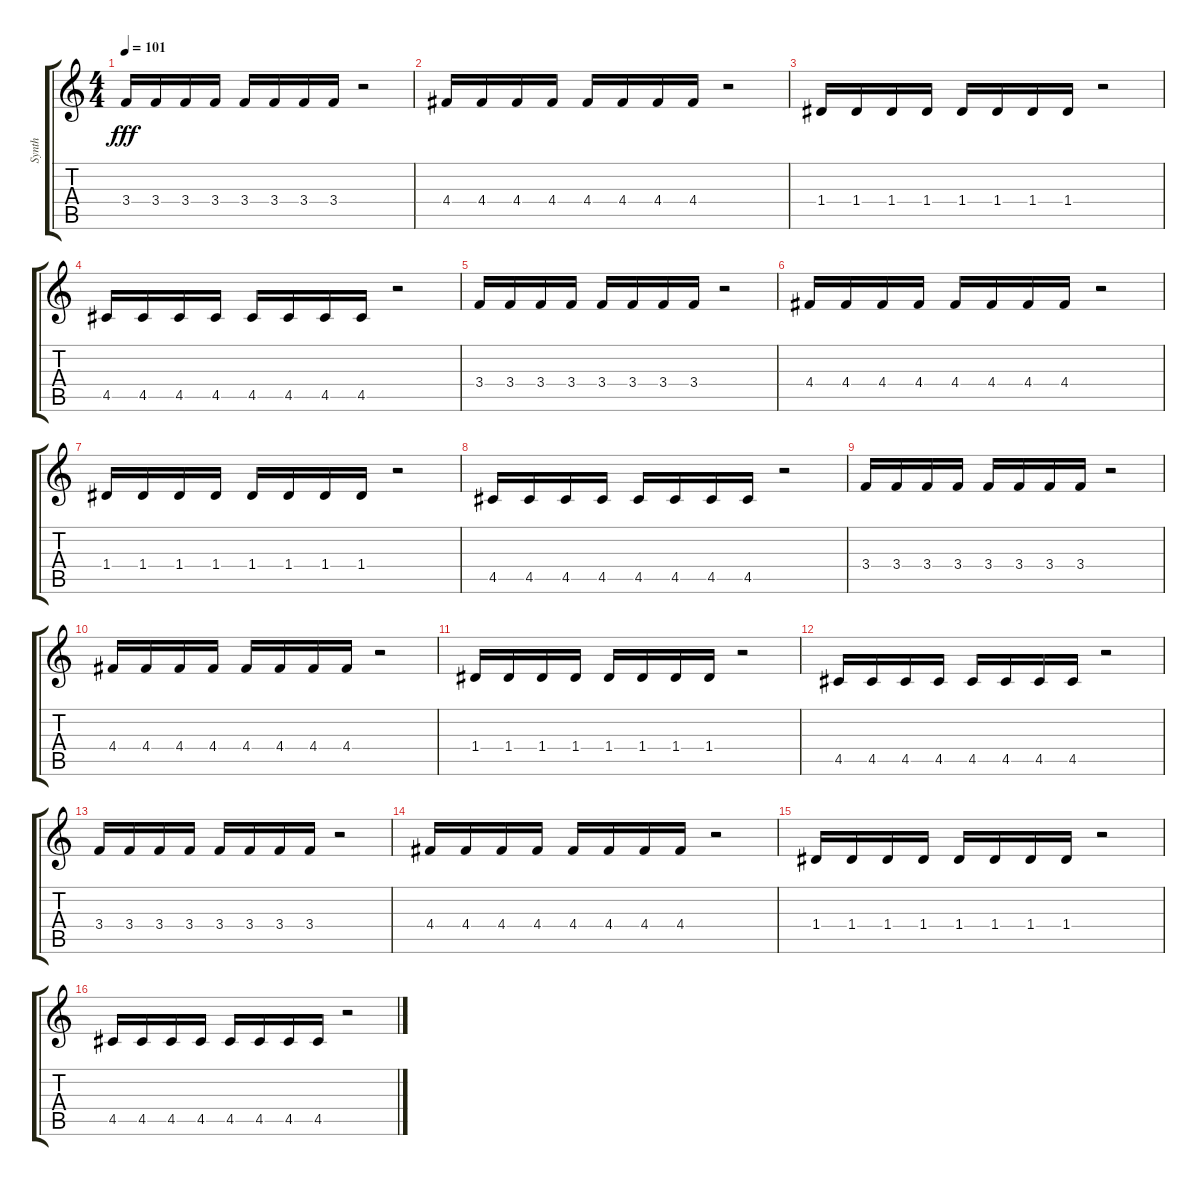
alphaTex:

\track ("Synth" "Synth") {instrument synthbass2}
\staff {score tabs}
\tuning (E4 B3 G3 D3 A2 E2) {hide}
\ts (4 4)
\tempo 101
\clef g2
\ks c
3.4.16{dy fff volume 10} 3.4.16{volume 10} 3.4.16{volume 8} 3.4.16{volume 8} 3.4.16{volume 6} 3.4.16{volume 5} 3.4.16{volume 3} 3.4.16{volume 3} r.2 |
4.4.16{volume 10} 4.4.16{volume 9} 4.4.16{volume 8} 4.4.16{volume 8} 4.4.16{volume 7} 4.4.16{volume 6} 4.4.16{volume 5} 4.4.16{volume 3} r.2 |
1.4.16{volume 9} 1.4.16{volume 8} 1.4.16{volume 8} 1.4.16{volume 8} 1.4.16{volume 6} 1.4.16{volume 5} 1.4.16{volume 4} 1.4.16{volume 3} r.2 |
4.5.16{volume 9} 4.5.16{volume 9} 4.5.16{volume 8} 4.5.16{volume 6} 4.5.16{volume 6} 4.5.16{volume 4} 4.5.16{volume 4} 4.5.16{volume 3} r.2 |
3.4.16{volume 10} 3.4.16{volume 10} 3.4.16{volume 8} 3.4.16{volume 8} 3.4.16{volume 6} 3.4.16{volume 5} 3.4.16{volume 3} 3.4.16{volume 3} r.2 |
4.4.16{volume 10} 4.4.16{volume 9} 4.4.16{volume 8} 4.4.16{volume 8} 4.4.16{volume 7} 4.4.16{volume 6} 4.4.16{volume 5} 4.4.16{volume 3} r.2 |
1.4.16{volume 9} 1.4.16{volume 8} 1.4.16{volume 8} 1.4.16{volume 8} 1.4.16{volume 6} 1.4.16{volume 5} 1.4.16{volume 4} 1.4.16{volume 3} r.2 |
4.5.16{volume 9} 4.5.16{volume 9} 4.5.16{volume 8} 4.5.16{volume 6} 4.5.16{volume 6} 4.5.16{volume 4} 4.5.16{volume 4} 4.5.16{volume 3} r.2 |
3.4.16{volume 7} 3.4.16{volume 6} 3.4.16{volume 6} 3.4.16{volume 6} 3.4.16{volume 6} 3.4.16{volume 5} 3.4.16{volume 4} 3.4.16{volume 4} r.2 |
4.4.16{volume 6} 4.4.16{volume 6} 4.4.16{volume 5} 4.4.16{volume 4} 4.4.16{volume 3} 4.4.16{volume 3} 4.4.16{volume 3} 4.4.16{volume 2} r.2 |
1.4.16{volume 5} 1.4.16{volume 5} 1.4.16{volume 4} 1.4.16{volume 4} 1.4.16{volume 3} 1.4.16{volume 3} 1.4.16{volume 2} 1.4.16{volume 2} r.2 |
4.5.16{volume 5} 4.5.16{volume 5} 4.5.16{volume 4} 4.5.16{volume 4} 4.5.16{volume 4} 4.5.16{volume 3} 4.5.16{volume 3} 4.5.16{volume 3} r.2 |
3.4.16{volume 4} 3.4.16{volume 4} 3.4.16{volume 3} 3.4.16{volume 3} 3.4.16{volume 2} 3.4.16{volume 2} 3.4.16{volume 2} 3.4.16{volume 2} r.2 |
4.4.16{volume 3} 4.4.16{volume 3} 4.4.16{volume 3} 4.4.16{volume 2} 4.4.16{volume 2} 4.4.16{volume 2} 4.4.16{volume 1} 4.4.16{volume 1} r.2 |
1.4.16{volume 2} 1.4.16{volume 2} 1.4.16{volume 2} 1.4.16{volume 2} 1.4.16{volume 1} 1.4.16{volume 1} 1.4.16{volume 1} 1.4.16{volume 1} r.2 |
4.5.16{volume 2} 4.5.16{volume 1} 4.5.16{volume 1} 4.5.16{volume 1} 4.5.16{volume 1} 4.5.16{volume 0} 4.5.16{volume 0} 4.5.16{volume 0} r.2
